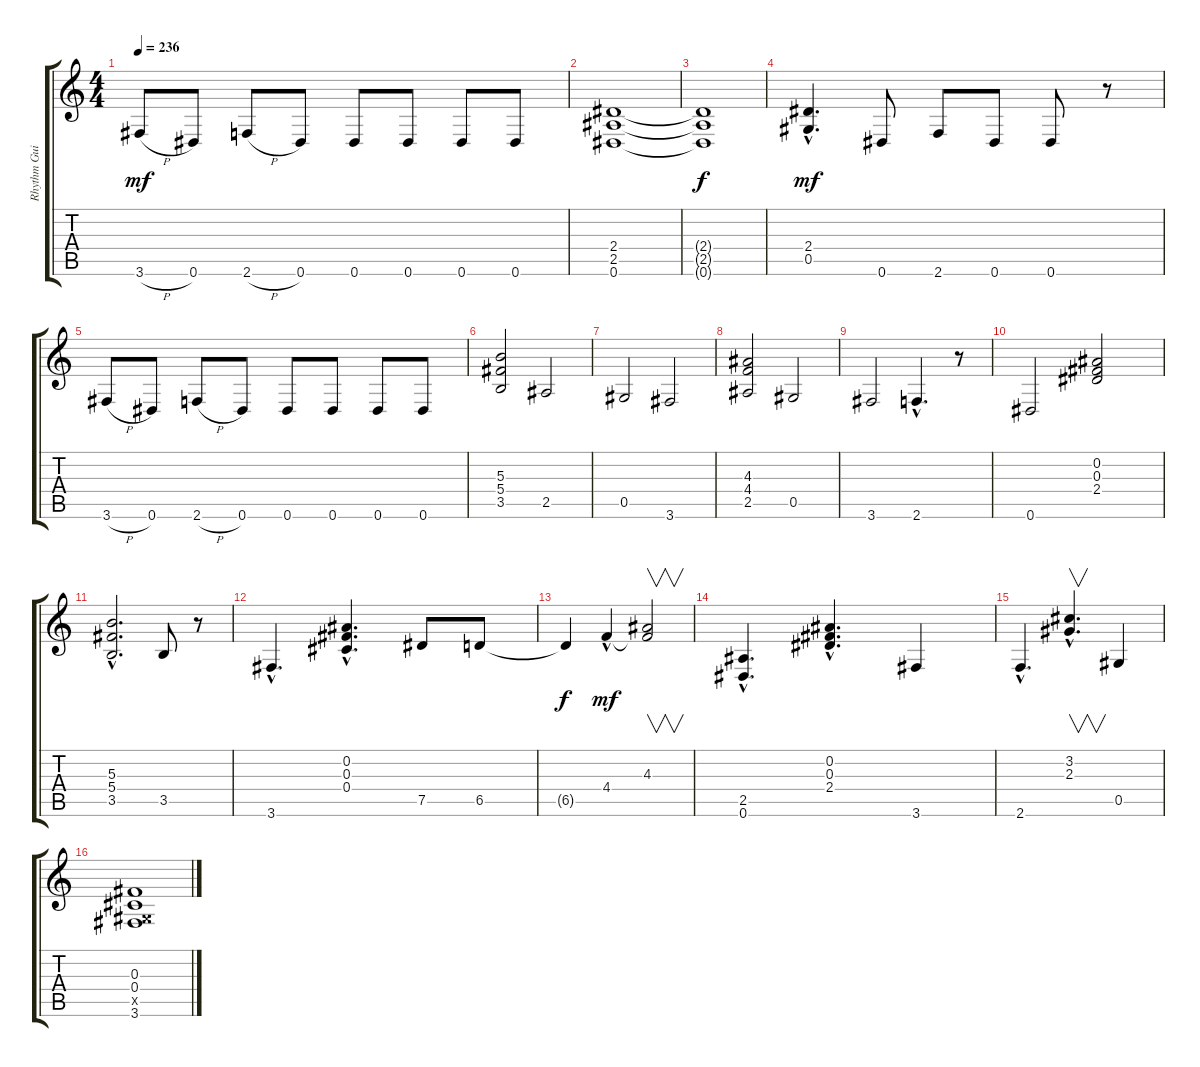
\track ("Rhythm Guitar  " "Rhythm Gui") {instrument overdrivenguitar}
\staff {score tabs}
\tuning (Eb4 Bb3 Gb3 Db3 Ab2 Eb2) {hide}
\ts (4 4)
\tempo 236
\clef g2
\ks c
3.6{h}.8{dy mf} 0.6.8 2.6{h}.8 0.6.8 0.6.8 0.6.8 0.6.8 0.6.8 |
(2.4 2.5 0.6).1 |
(2.4{t} 2.5{t} 0.6{t}).1{dy f} |
(2.4{hac} 0.5{hac}).4{d dy mf} 0.6.8 2.6.8 0.6.8 0.6.8 r.8 |
3.6{h}.8 0.6.8 2.6{h}.8 0.6.8 0.6.8 0.6.8 0.6.8 0.6.8 |
(5.3 5.4 3.5).2 2.5.2 |
0.5.2 3.6.2 |
(4.3 4.4 2.5).2 0.5.2 |
3.6.2 2.6{hac}.4{d} r.8 |
0.6.2 (0.2 0.3 2.4).2 |
(5.3{hac} 5.4{hac} 3.5{hac}).2{d} 3.5.8 r.8 |
3.6{hac}.4{d} (0.2{hac} 0.3{hac} 0.4{hac}).4{d} 7.5.8 6.5.8 |
6.5{t}.4{dy f} 4.4{hac}.4{dy mf} (4.3 4.4{t}).2{v} |
(2.5{hac} 0.6{hac}).4{d} (0.2{hac} 0.3{hac} 2.4{hac}).4{d} 3.6.4 |
2.6{hac}.4{d} (3.2{hac} 2.3{hac}).4{v d} 0.5.4 |
(0.3 0.4 0.5{x} 3.6).1
